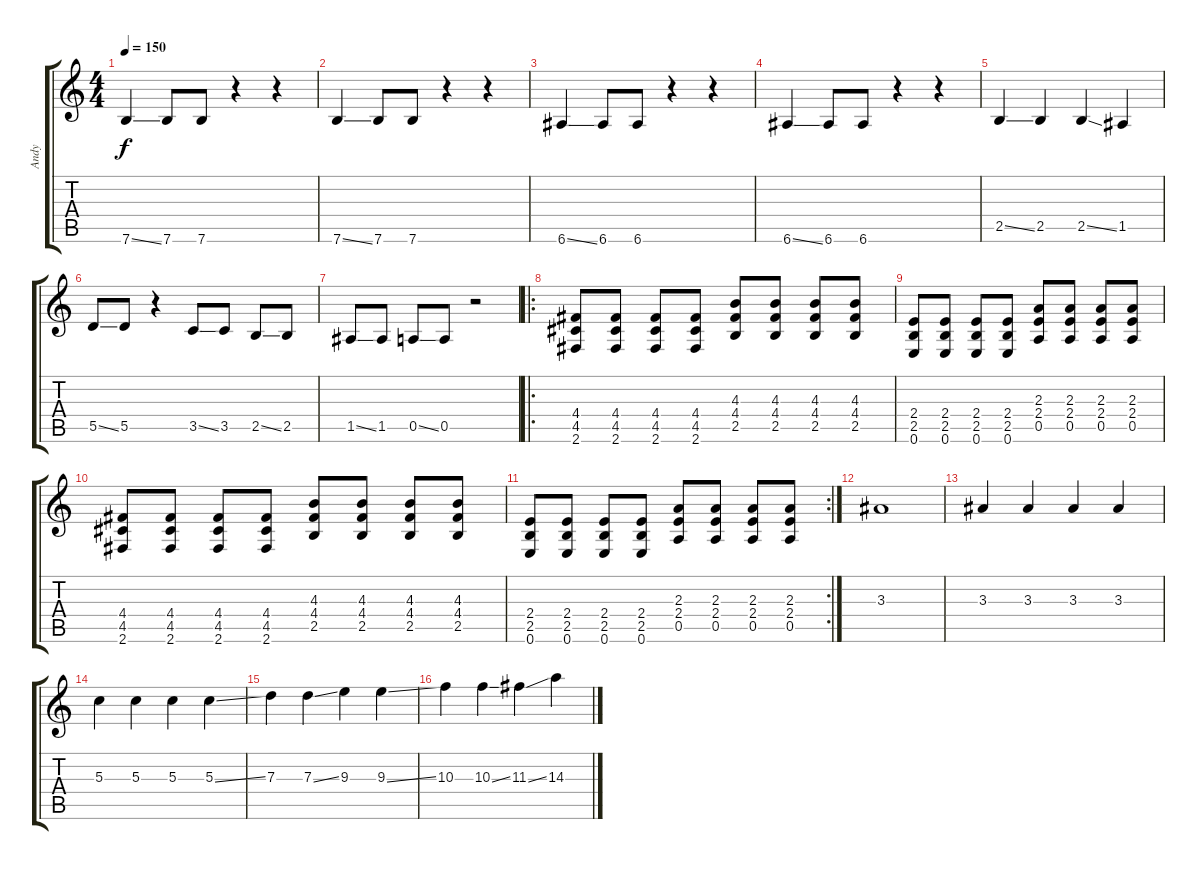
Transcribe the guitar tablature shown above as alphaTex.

\track ("Andy" "Andy") {instrument distortionguitar}
\staff {score tabs}
\tuning (E4 B3 G3 D3 A2 E2) {hide}
\ts (4 4)
\tempo 150
\clef g2
\ks c
7.6{ss}.4{dy f instrument distortionguitar} 7.6.8 7.6.8 r.4 r.4 |
7.6{ss}.4 7.6.8 7.6.8 r.4 r.4 |
6.6{ss}.4 6.6.8 6.6.8 r.4 r.4 |
6.6{ss}.4 6.6.8 6.6.8 r.4 r.4 |
2.5{ss}.4 2.5.4 2.5{ss}.4 1.5.4 |
5.5{ss}.8 5.5.8 r.4 3.5{ss}.8 3.5.8 2.5{ss}.8 2.5.8 |
1.5{ss}.8 1.5.8 0.5{ss}.8 0.5.8 r.2 |
\ro
(4.4 4.5 2.6).8 (4.4 4.5 2.6).8 (4.4 4.5 2.6).8 (4.4 4.5 2.6).8 (4.3 4.4 2.5).8 (4.3 4.4 2.5).8 (4.3 4.4 2.5).8 (4.3 4.4 2.5).8 |
(2.4 2.5 0.6).8 (2.4 2.5 0.6).8 (2.4 2.5 0.6).8 (2.4 2.5 0.6).8 (2.3 2.4 0.5).8 (2.3 2.4 0.5).8 (2.3 2.4 0.5).8 (2.3 2.4 0.5).8 |
(4.4 4.5 2.6).8 (4.4 4.5 2.6).8 (4.4 4.5 2.6).8 (4.4 4.5 2.6).8 (4.3 4.4 2.5).8 (4.3 4.4 2.5).8 (4.3 4.4 2.5).8 (4.3 4.4 2.5).8 |
\rc 2
(2.4 2.5 0.6).8 (2.4 2.5 0.6).8 (2.4 2.5 0.6).8 (2.4 2.5 0.6).8 (2.3 2.4 0.5).8 (2.3 2.4 0.5).8 (2.3 2.4 0.5).8 (2.3 2.4 0.5).8 |
3.3.1 |
3.3.4 3.3.4 3.3.4 3.3.4 |
5.3.4 5.3.4 5.3.4 5.3{ss}.4 |
7.3.4 7.3{ss}.4 9.3.4 9.3{ss}.4 |
10.3.4 10.3{ss}.4 11.3{ss}.4 14.3.4
